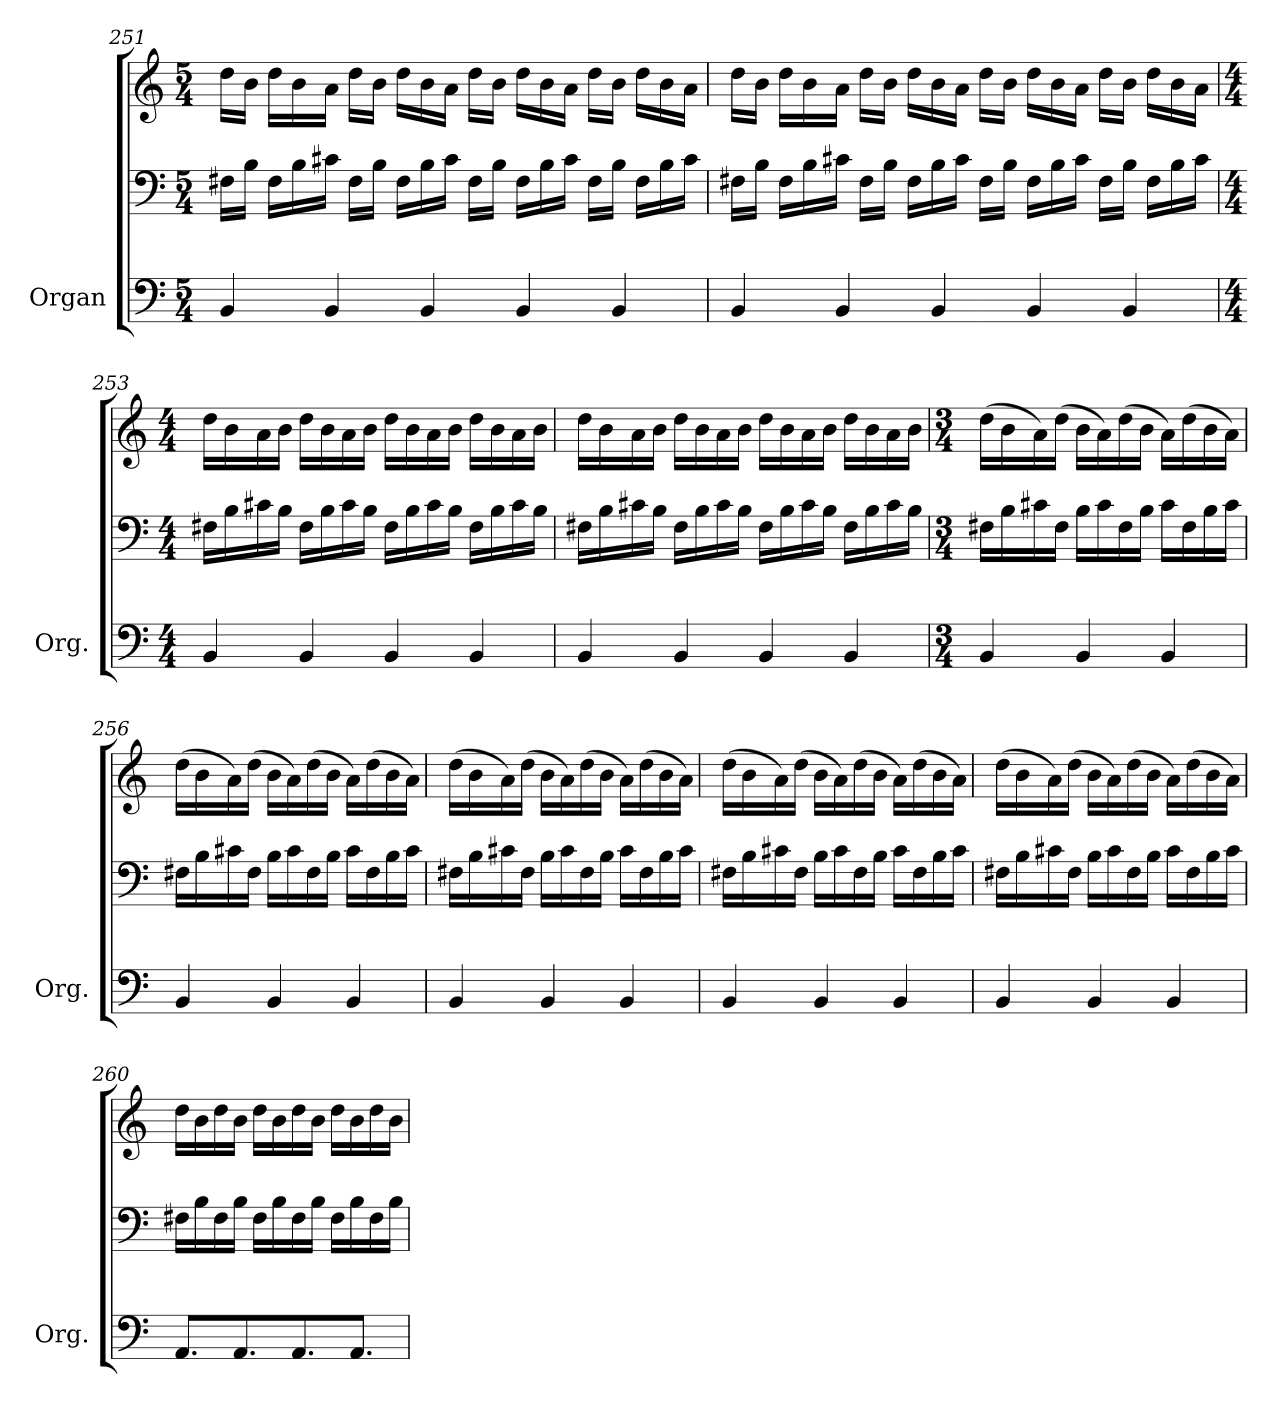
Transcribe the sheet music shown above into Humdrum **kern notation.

**kern	**kern	**kern
*part1	*part1	*part1
*staff3	*staff2	*staff1
*I"Organ	*	*
*I'Org.	*	*
!!LO:LB:g=z
*clefF4	*clefF4	*clefG2
*k[]	*k[]	*k[]
*M5/4	*M5/4	*M5/4
=251	=251	=251
4BB/	16F#X\LL	16dd\LL
.	16B\JJ	16b\JJ
.	16F#\LL	16dd\LL
.	16B\	16b\
4BB/	16c#X\JJ	16a\JJ
.	16F#\LL	16dd\LL
.	16B\JJ	16b\JJ
.	16F#\LL	16dd\LL
4BB/	16B\	16b\
.	16c#\JJ	16a\JJ
.	16F#\LL	16dd\LL
.	16B\JJ	16b\JJ
4BB/	16F#\LL	16dd\LL
.	16B\	16b\
.	16c#\JJ	16a\JJ
.	16F#\LL	16dd\LL
4BB/	16B\JJ	16b\JJ
.	16F#\LL	16dd\LL
.	16B\	16b\
.	16c#\JJ	16a\JJ
=252	=252	=252
4BB/	16F#X\LL	16dd\LL
.	16B\JJ	16b\JJ
.	16F#\LL	16dd\LL
.	16B\	16b\
4BB/	16c#X\JJ	16a\JJ
.	16F#\LL	16dd\LL
.	16B\JJ	16b\JJ
.	16F#\LL	16dd\LL
4BB/	16B\	16b\
.	16c#\JJ	16a\JJ
.	16F#\LL	16dd\LL
.	16B\JJ	16b\JJ
4BB/	16F#\LL	16dd\LL
.	16B\	16b\
.	16c#\JJ	16a\JJ
.	16F#\LL	16dd\LL
4BB/	16B\JJ	16b\JJ
.	16F#\LL	16dd\LL
.	16B\	16b\
.	16c#\JJ	16a\JJ
=253	=253	=253
*M4/4	*M4/4	*M4/4
4BB/	16F#X\LL	16dd\LL
.	16B\	16b\
.	16c#X\	16a\
.	16B\JJ	16b\JJ
4BB/	16F#\LL	16dd\LL
.	16B\	16b\
.	16c#\	16a\
.	16B\JJ	16b\JJ
4BB/	16F#\LL	16dd\LL
.	16B\	16b\
.	16c#\	16a\
.	16B\JJ	16b\JJ
4BB/	16F#\LL	16dd\LL
.	16B\	16b\
.	16c#\	16a\
.	16B\JJ	16b\JJ
=254	=254	=254
4BB/	16F#X\LL	16dd\LL
.	16B\	16b\
.	16c#X\	16a\
.	16B\JJ	16b\JJ
4BB/	16F#\LL	16dd\LL
.	16B\	16b\
.	16c#\	16a\
.	16B\JJ	16b\JJ
4BB/	16F#\LL	16dd\LL
.	16B\	16b\
.	16c#\	16a\
.	16B\JJ	16b\JJ
4BB/	16F#\LL	16dd\LL
.	16B\	16b\
.	16c#\	16a\
.	16B\JJ	16b\JJ
!!LO:PB:g=z
=255	=255	=255
*M3/4	*M3/4	*M3/4
4BB/	16F#X\LL	(>16dd\LL
.	16B\	16b\
.	16c#X\	16a\)
.	16F#\JJ	(>16dd\JJ
4BB/	16B\LL	16b\LL
.	16c#\	16a\)
.	16F#\	(>16dd\
.	16B\JJ	16b\JJ
4BB/	16c#\LL	16a\LL)
.	16F#\	(>16dd\
.	16B\	16b\
.	16c#\JJ	16a\JJ)
=256	=256	=256
4BB/	16F#X\LL	(>16dd\LL
.	16B\	16b\
.	16c#X\	16a\)
.	16F#\JJ	(>16dd\JJ
4BB/	16B\LL	16b\LL
.	16c#\	16a\)
.	16F#\	(>16dd\
.	16B\JJ	16b\JJ
4BB/	16c#\LL	16a\LL)
.	16F#\	(>16dd\
.	16B\	16b\
.	16c#\JJ	16a\JJ)
=257	=257	=257
4BB/	16F#X\LL	(>16dd\LL
.	16B\	16b\
.	16c#X\	16a\)
.	16F#\JJ	(>16dd\JJ
4BB/	16B\LL	16b\LL
.	16c#\	16a\)
.	16F#\	(>16dd\
.	16B\JJ	16b\JJ
4BB/	16c#\LL	16a\LL)
.	16F#\	(>16dd\
.	16B\	16b\
.	16c#\JJ	16a\JJ)
=258	=258	=258
4BB/	16F#X\LL	(>16dd\LL
.	16B\	16b\
.	16c#X\	16a\)
.	16F#\JJ	(>16dd\JJ
4BB/	16B\LL	16b\LL
.	16c#\	16a\)
.	16F#\	(>16dd\
.	16B\JJ	16b\JJ
4BB/	16c#\LL	16a\LL)
.	16F#\	(>16dd\
.	16B\	16b\
.	16c#\JJ	16a\JJ)
=259	=259	=259
4BB/	16F#X\LL	(>16dd\LL
.	16B\	16b\
.	16c#X\	16a\)
.	16F#\JJ	(>16dd\JJ
4BB/	16B\LL	16b\LL
.	16c#\	16a\)
.	16F#\	(>16dd\
.	16B\JJ	16b\JJ
4BB/	16c#\LL	16a\LL)
.	16F#\	(>16dd\
.	16B\	16b\
.	16c#\JJ	16a\JJ)
=260	=260	=260
8.AA/L	16F#X\LL	16dd\LL
.	16B\	16b\
.	16F#\	16dd\
8.AA/	16B\JJ	16b\JJ
.	16F#\LL	16dd\LL
.	16B\	16b\
8.AA/	16F#\	16dd\
.	16B\JJ	16b\JJ
.	16F#\LL	16dd\LL
8.AA/J	16B\	16b\
.	16F#\	16dd\
.	16B\JJ	16b\JJ
=	=	=
*-	*-	*-
